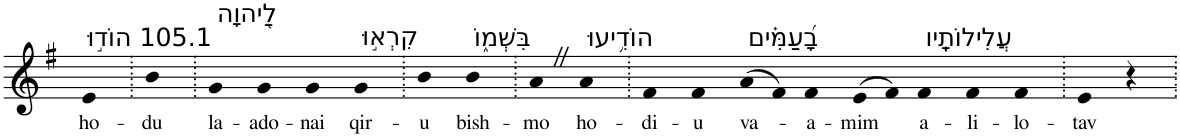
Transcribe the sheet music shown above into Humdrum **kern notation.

**kern	**text
*part1	*part1
*staff1	*staff1
*I"Piano	*
*I'Pno	*
*clefG2	*
*k[f#]	*
*G:	*
=1	=1
!LO:TX:a:t=105.1 הוֹד֣וּ	!
!	!LO:LY:b
4e	ho-
=2.	=2.
!	!LO:LY:b
4b	-du
=3.	=3.
!LO:TX:a:t=לַ֭יהוָה	!
!	!LO:LY:b
4g	la-
!	!LO:LY:b
4g	-ado-
!	!LO:LY:b
4g	-nai
!LO:TX:a:t=קִרְא֣וּ	!
!	!LO:LY:b
4g	qir-
=4.	=4.
!	!LO:LY:b
4b	-u
!LO:TX:a:t=בִּשְׁמ֑וֹ	!
!	!LO:LY:b
4b	bish-
=5.	=5.
!	!LO:LY:b
4aZ	-mo
!LO:TX:a:t=הוֹדִ֥יעוּ	!
!	!LO:LY:b
4a	ho-
=6.	=6.
!	!LO:LY:b
4f#	-di-
!	!LO:LY:b
4f#	-u
!LO:TX:a:t=בָ֝עַמִּ֗ים	!
!	!LO:LY:b
(>8a	va-
8f#)	.
!	!LO:LY:b
4f#	-a-
!	!LO:LY:b
(>8e	-mim
8f#)	.
!LO:TX:a:t=עֲלִילוֹתָֽיו	!
!	!LO:LY:b
4f#	a-
!	!LO:LY:b
4f#	-li-
!	!LO:LY:b
4f#	-lo-
=7.	=7.
!	!LO:LY:b
4e	-tav
4r	.
=.	=.
*-	*-
